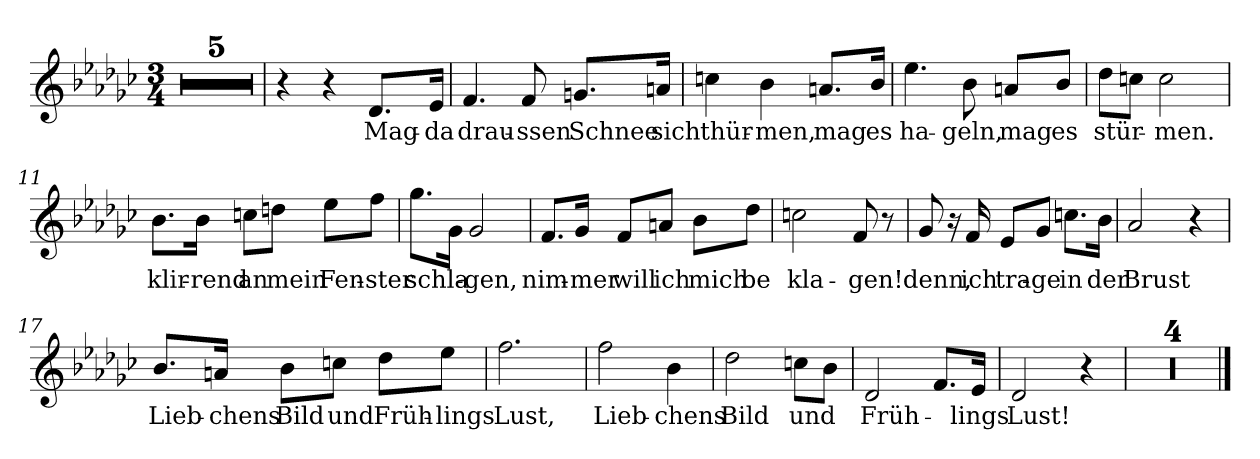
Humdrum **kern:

**kern	**text
*part1	*part1
*staff1	*staff1
*clefG2	*
*k[b-e-a-d-g-c-]	*
*M3/4	*
=1	=1
2.r	.
=2	=2
2.r	.
=3	=3
2.r	.
=4	=4
2.r	.
=5	=5
2.r	.
=6	=6
4r	.
4r	.
!	!LO:LY:b
8.d-/L	Mag-
!	!LO:LY:b
16e-/Jk	-da
=7	=7
!	!LO:LY:b
4.f/	drau-
!	!LO:LY:b
8f/	-ssen
!	!LO:LY:b
8.gn/L	Schnee
!	!LO:LY:b
16an/Jk	sich
=8	=8
!	!LO:LY:b
4ccn\	thür-
!	!LO:LY:b
4b-\	-men,
!	!LO:LY:b
8.an/L	mag
!	!LO:LY:b
16b-/Jk	es
=9	=9
!	!LO:LY:b
4.ee-\	ha-
!	!LO:LY:b
8b-\	-geln,
!	!LO:LY:b
8an/L	mag
!	!LO:LY:b
8b-/J	es
=10	=10
!	!LO:LY:b
8dd-\L	stür-
8ccn\J	.
!	!LO:LY:b
2cc\	-men.
!!LO:LB:g=z
=11	=11
!	!LO:LY:b
8.b-\L	klir-
!	!LO:LY:b
16b-\Jk	-rend
!	!LO:LY:b
8ccn\L	an
!	!LO:LY:b
8ddn\J	mein
!	!LO:LY:b
8ee-\L	Fen-
!	!LO:LY:b
8ff\J	-ster
=12	=12
!	!LO:LY:b
8.gg-\L	schla-
16g-\Jk	.
!	!LO:LY:b
2g-/	-gen,
=13	=13
!	!LO:LY:b
8.f/L	nim-
!	!LO:LY:b
16g-/Jk	-mer
!	!LO:LY:b
8f/L	will
!	!LO:LY:b
8an/J	ich
!	!LO:LY:b
8b-\L	mich
!	!LO:LY:b
8dd-\J	be
=14	=14
!	!LO:LY:b
2ccn\	kla-
!	!LO:LY:b
8f/	-gen!
8r	.
=15	=15
!	!LO:LY:b
8g-/	denn,
16r	.
!	!LO:LY:b
16f/	ich
!	!LO:LY:b
8e-/L	tra-
!	!LO:LY:b
8g-/J	-ge
!	!LO:LY:b
8.ccn\L	in
!	!LO:LY:b
16b-\Jk	der
=16	=16
!	!LO:LY:b
2a-/	Brust
4r	.
!!LO:LB:g=z
=17	=17
!	!LO:LY:b
8.b-/L	Lieb-
!	!LO:LY:b
16an/Jk	-chens
!	!LO:LY:b
8b-\L	Bild
!	!LO:LY:b
8ccn\J	und
!	!LO:LY:b
8dd-\L	Früh-
!	!LO:LY:b
8ee-\J	-lings
=18	=18
!	!LO:LY:b
2.ff\	Lust,
=19	=19
!	!LO:LY:b
2ff\	Lieb-
!	!LO:LY:b
4b-\	-chens
=20	=20
!	!LO:LY:b
2dd-\	Bild
!	!LO:LY:b
8ccn\L	und
8b-\J	.
=21	=21
!	!LO:LY:b
2d-/	Früh-
8.f/L	.
!	!LO:LY:b
16e-/Jk	-lings
=22	=22
!	!LO:LY:b
2d-/	Lust!
4r	.
=23	=23
2.r	.
=24	=24
2.r	.
=25	=25
2.r	.
=26	=26
2.r	.
==	==
*-	*-
